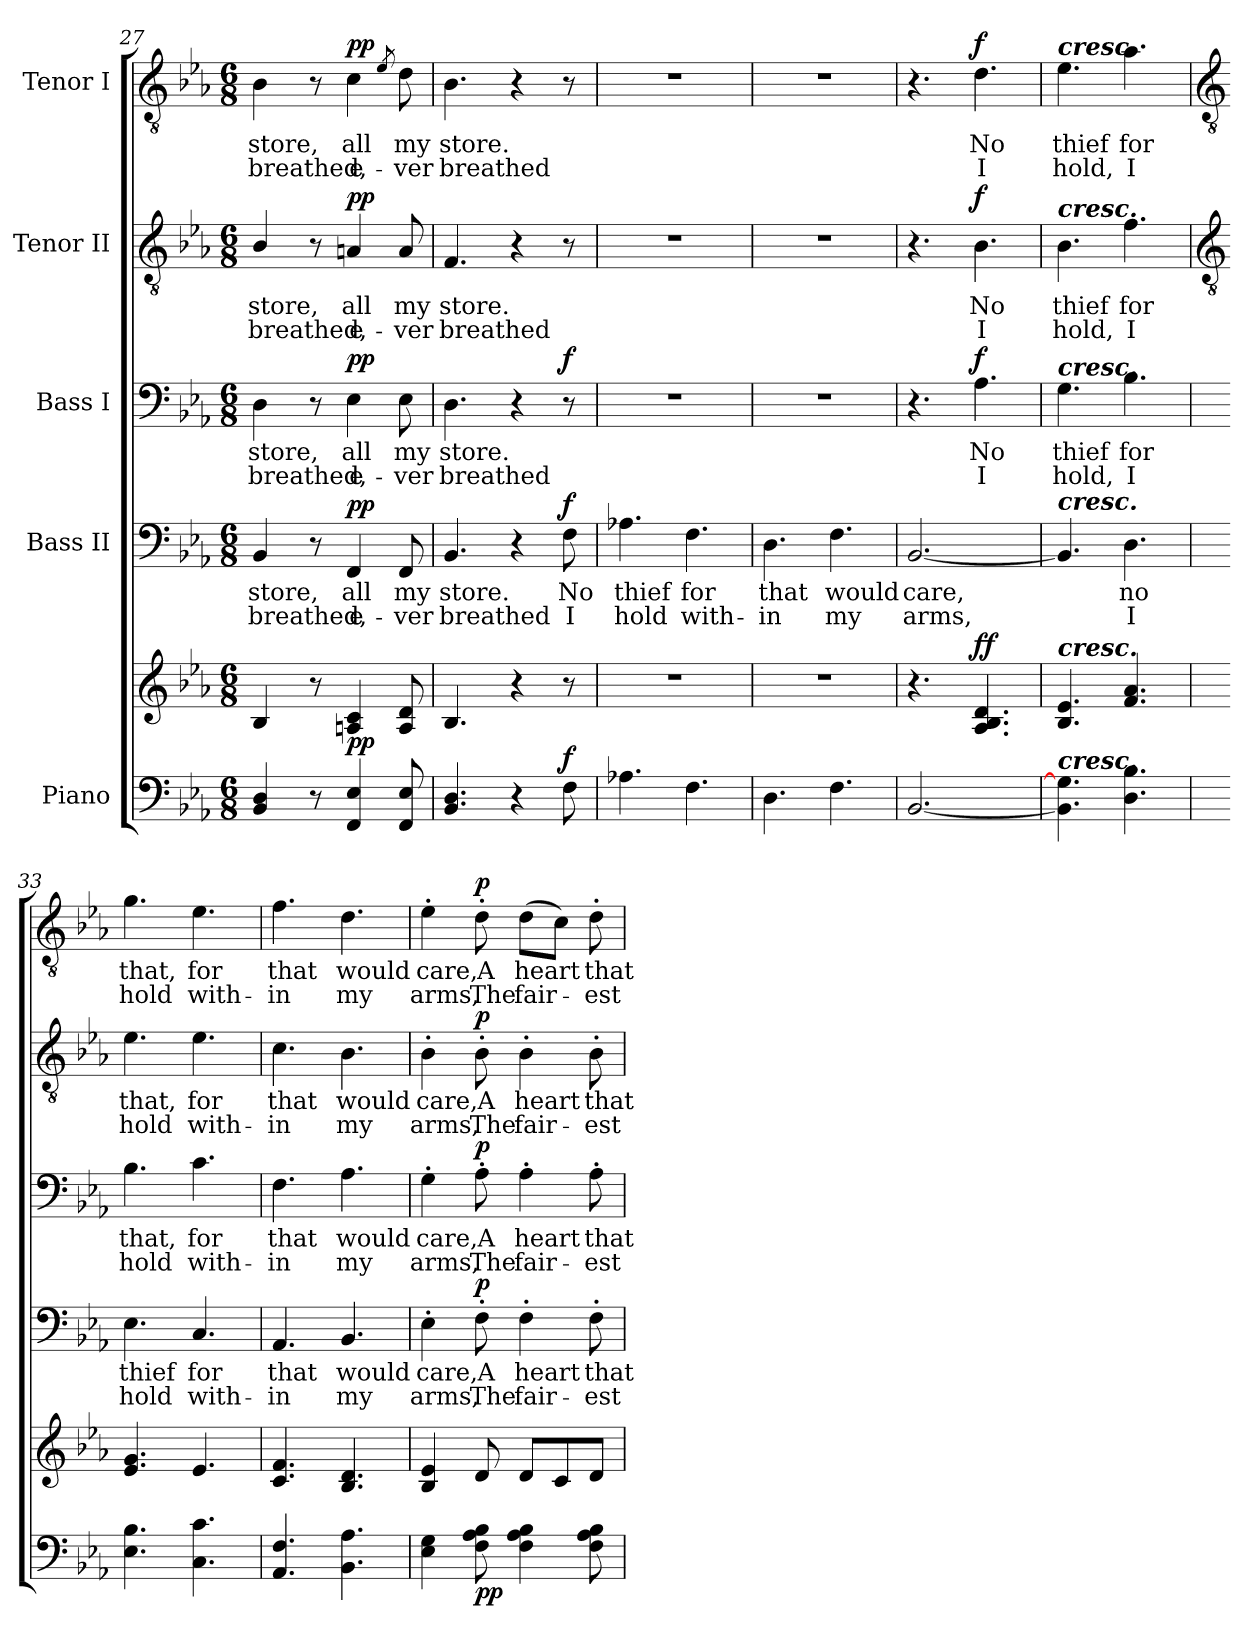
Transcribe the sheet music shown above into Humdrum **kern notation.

**kern	**kern	**dynam	**kern	**text	**text	**dynam	**kern	**text	**text	**dynam	**kern	**text	**text	**dynam	**kern	**text	**text	**dynam
*part5	*part5	*part5	*part4	*part4	*part4	*part4	*part3	*part3	*part3	*part3	*part2	*part2	*part2	*part2	*part1	*part1	*part1	*part1
*staff6	*staff5	*staff5/6	*staff4	*staff4	*staff4	*staff4	*staff3	*staff3	*staff3	*staff3	*staff2	*staff2	*staff2	*staff2	*staff1	*staff1	*staff1	*staff1
*I"Piano	*	*	*I"Bass II	*	*	*	*I"Bass I	*	*	*	*I"Tenor II	*	*	*	*I"Tenor I	*	*	*
!!LO:LB:g=z
*clefF4	*clefG2	*	*clefF4	*	*	*	*clefF4	*	*	*	*clefGv2	*	*	*	*clefGv2	*	*	*
*k[b-e-a-]	*k[b-e-a-]	*	*k[b-e-a-]	*	*	*	*k[b-e-a-]	*	*	*	*k[b-e-a-]	*	*	*	*k[b-e-a-]	*	*	*
*E-:	*E-:	*	*E-:	*	*	*	*E-:	*	*	*	*E-:	*	*	*	*E-:	*	*	*
*M6/8	*M6/8	*	*M6/8	*	*	*	*M6/8	*	*	*	*M6/8	*	*	*	*M6/8	*	*	*
=27	=27	=27	=27	=27	=27	=27	=27	=27	=27	=27	=27	=27	=27	=27	=27	=27	=27	=27
!	!	!	!	!LO:LY:b	!LO:LY:b	!	!	!LO:LY:b	!LO:LY:b	!	!	!LO:LY:b	!LO:LY:b	!	!	!LO:LY:b	!LO:LY:b	!
4BB- 4D	4B-	.	4BB-	store,	breathed,	.	4D	store,	breathed,	.	4B-/	store,	breathed,	.	4B-	store,	breathed,	.
8r	8r	.	8r	.	.	.	8r	.	.	.	8r	.	.	.	8r	.	.	.
!	!	!LO:DY:b	!	!LO:LY:b	!LO:LY:b	!LO:DY:b	!	!LO:LY:b	!LO:LY:b	!LO:DY:b	!	!LO:LY:b	!LO:LY:b	!LO:DY:b	!	!LO:LY:b	!LO:LY:b	!LO:DY:b
4FF 4E-	4An 4c	pp	4FF	all	e-	pp	4E-	all	e-	pp	4An	all	e-	pp	4c	all	e-	pp
.	.	.	.	.	.	.	.	.	.	.	.	.	.	.	8qe-/	.	.	.
!	!	!	!	!LO:LY:b	!LO:LY:b	!	!	!LO:LY:b	!LO:LY:b	!	!	!LO:LY:b	!LO:LY:b	!	!	!LO:LY:b	!LO:LY:b	!
8FF 8E-	8A 8d	.	8FF	-my	ver	.	8E-	-my	ver	.	8A	-my	ver	.	8d	-my	ver	.
=28	=28	=28	=28	=28	=28	=28	=28	=28	=28	=28	=28	=28	=28	=28	=28	=28	=28	=28
!	!	!	!	!LO:LY:b	!LO:LY:b	!	!	!LO:LY:b	!LO:LY:b	!	!	!LO:LY:b	!LO:LY:b	!	!	!LO:LY:b	!LO:LY:b	!
4.BB- 4.D	4.B-	.	4.BB-	store.	breathed	.	4.D	store.	breathed	.	4.F	store.	breathed	.	4.B-	store.	breathed	.
4r	4r	.	4r	.	.	.	4r	.	.	.	4r	.	.	.	4r	.	.	.
!	!	!LO:DY:a=2	!	!LO:LY:b	!LO:LY:b	!LO:DY:b	!	!	!	!LO:DY:a	!	!	!	!	!	!	!	!
8F	8r	f	8F	No	I	f	8r	.	.	f	8r	.	.	.	8r	.	.	.
=29	=29	=29	=29	=29	=29	=29	=29	=29	=29	=29	=29	=29	=29	=29	=29	=29	=29	=29
!	!LO:N:vis=1	!	!	!LO:LY:b	!LO:LY:b	!	!LO:N:vis=1	!	!	!	!LO:N:vis=1	!	!	!	!LO:N:vis=1	!	!	!
4.A-X	2.r	.	4.A-X	thief	hold	.	2.r	.	.	.	2.r	.	.	.	2.r	.	.	.
!	!	!	!	!LO:LY:b	!LO:LY:b	!	!	!	!	!	!	!	!	!	!	!	!	!
4.F	.	.	4.F	for	with-	.	.	.	.	.	.	.	.	.	.	.	.	.
=30	=30	=30	=30	=30	=30	=30	=30	=30	=30	=30	=30	=30	=30	=30	=30	=30	=30	=30
!	!LO:N:vis=1	!	!	!LO:LY:b	!LO:LY:b	!	!LO:N:vis=1	!	!	!	!LO:N:vis=1	!	!	!	!LO:N:vis=1	!	!	!
4.D	2.r	.	4.D	-that	in	.	2.r	.	.	.	2.r	.	.	.	2.r	.	.	.
!	!	!	!	!LO:LY:b	!LO:LY:b	!	!	!	!	!	!	!	!	!	!	!	!	!
4.F	.	.	4.F	would	my	.	.	.	.	.	.	.	.	.	.	.	.	.
=31	=31	=31	=31	=31	=31	=31	=31	=31	=31	=31	=31	=31	=31	=31	=31	=31	=31	=31
!	!	!	!	!LO:LY:b	!LO:LY:b	!	!	!	!	!	!	!	!	!	!	!	!	!
[2.BB-	4.r	.	[2.BB-	care,	arms,	.	4.r	.	.	.	4.r	.	.	.	4.r	.	.	.
!	!	!LO:DY:a	!	!	!	!	!	!LO:LY:b	!LO:LY:b	!	!	!LO:LY:b	!LO:LY:b	!	!	!LO:LY:b	!LO:LY:b	!
!	!	!LO:DY:n=1:b	!	!	!	!	!	!	!	!LO:DY:b	!	!	!	!LO:DY:b	!	!	!	!LO:DY:b
.	4.A- 4.B- 4.d	f f	.	.	.	.	4.A-	No	I	f	4.B-	No	I	f	4.d	No	I	f
=32	=32	=32	=32	=32	=32	=32	=32	=32	=32	=32	=32	=32	=32	=32	=32	=32	=32	=32
!	!	!	!	!	!	!	!	!	!	!	!	!	!	!	!LO:TX:a:Bi:t=cresc.	!	!	!
!	!	!	!	!	!	!	!	!	!	!	!LO:TX:a:Bi:t=cresc.	!	!	!	!	!	!	!
!	!	!	!	!	!	!	!LO:TX:a:Bi:t=cresc.	!	!	!	!	!	!	!	!	!	!	!
!	!	!	!LO:TX:a:Bi:t=cresc.	!	!	!	!	!	!	!	!	!	!	!	!	!	!	!
!	!LO:TX:a:Bi:t=cresc.	!	!	!	!	!	!	!	!	!	!	!	!	!	!	!	!	!
!LO:TX:a:Bi:t=cresc.	!	!	!	!	!	!	!	!	!	!	!	!	!	!	!	!	!	!
!	!	!	!	!	!	!	!	!LO:LY:b	!LO:LY:b	!	!	!LO:LY:b	!LO:LY:b	!	!	!LO:LY:b	!LO:LY:b	!
4.BB-] 4.G]	4.B- 4.e-	.	4.BB-]	.	.	.	4.G	thief	hold,	.	4.B-	thief	hold,	.	4.e-	thief	hold,	.
!	!	!	!	!LO:LY:b	!LO:LY:b	!	!	!LO:LY:b	!LO:LY:b	!	!	!LO:LY:b	!LO:LY:b	!	!	!LO:LY:b	!LO:LY:b	!
4.D 4.B-	4.f 4.a-	.	4.D	no	I	.	4.B-	for	I	.	4.f	for	I	.	4.a-	for	I	.
!!LO:LB:g=z
=33	=33	=33	=33	=33	=33	=33	=33	=33	=33	=33	=33	=33	=33	=33	=33	=33	=33	=33
*	*	*	*	*	*	*	*	*	*	*	*clefGv2	*	*	*	*clefGv2	*	*	*
!	!	!	!	!LO:LY:b	!LO:LY:b	!	!	!LO:LY:b	!LO:LY:b	!	!	!LO:LY:b	!LO:LY:b	!	!	!LO:LY:b	!LO:LY:b	!
4.E- 4.B-	4.e- 4.g	.	4.E-	thief	hold	.	4.B-	that,	hold	.	4.e-	that,	hold	.	4.g	that,	hold	.
!	!	!	!	!LO:LY:b	!LO:LY:b	!	!	!LO:LY:b	!LO:LY:b	!	!	!LO:LY:b	!LO:LY:b	!	!	!LO:LY:b	!LO:LY:b	!
4.C 4.c	4.e-	.	4.C	for	with-	.	4.c	for	with-	.	4.e-	for	with-	.	4.e-	for	with-	.
=34	=34	=34	=34	=34	=34	=34	=34	=34	=34	=34	=34	=34	=34	=34	=34	=34	=34	=34
!	!	!	!	!LO:LY:b	!LO:LY:b	!	!	!LO:LY:b	!LO:LY:b	!	!	!LO:LY:b	!LO:LY:b	!	!	!LO:LY:b	!LO:LY:b	!
4.AA- 4.F	4.c 4.f	.	4.AA-	-that	in	.	4.F	-that	in	.	4.c	-that	in	.	4.f	-that	in	.
!	!	!	!	!LO:LY:b	!LO:LY:b	!	!	!LO:LY:b	!LO:LY:b	!	!	!LO:LY:b	!LO:LY:b	!	!	!LO:LY:b	!LO:LY:b	!
4.BB- 4.A-	4.B- 4.d	.	4.BB-	would	my	.	4.A-	would	my	.	4.B-	would	my	.	4.d	would	my	.
=35	=35	=35	=35	=35	=35	=35	=35	=35	=35	=35	=35	=35	=35	=35	=35	=35	=35	=35
!	!	!	!	!LO:LY:b	!LO:LY:b	!	!	!LO:LY:b	!LO:LY:b	!	!	!LO:LY:b	!LO:LY:b	!	!	!LO:LY:b	!LO:LY:b	!
4E- 4G	4B- 4e-	.	4E-'	care,	arms,	.	4G'	care,	arms,	.	4B-'	care,	arms,	.	4e-'	care,	arms,	.
!	!	!LO:DY:b=2	!	!LO:LY:b	!LO:LY:b	!	!	!LO:LY:b	!LO:LY:b	!	!	!LO:LY:b	!LO:LY:b	!	!	!LO:LY:b	!LO:LY:b	!
!	!	!LO:DY:n=1:b	!	!	!	!LO:DY:b	!	!	!	!LO:DY:b	!	!	!	!LO:DY:b	!	!	!	!LO:DY:b
8F 8A- 8B-	8d	p p	8F'	A	The	p	8A-'	A	The	p	8B-'	A	The	p	8d'	A	The	p
!	!	!	!	!LO:LY:b	!LO:LY:b	!	!	!LO:LY:b	!LO:LY:b	!	!	!LO:LY:b	!LO:LY:b	!	!	!LO:LY:b	!LO:LY:b	!
4F 4A- 4B-	8dL	.	4F'	heart	fair-	.	4A-'	heart	fair-	.	4B-'	heart	fair-	.	(>8dL	heart	fair-	.
.	8c	.	.	.	.	.	.	.	.	.	.	.	.	.	8cJ)	.	.	.
!	!	!	!	!LO:LY:b	!LO:LY:b	!	!	!LO:LY:b	!LO:LY:b	!	!	!LO:LY:b	!LO:LY:b	!	!	!LO:LY:b	!LO:LY:b	!
8F 8A- 8B-	8dJ	.	8F'	-that	est	.	8A-'	-that	est	.	8B-'	-that	est	.	8d'	that	est	.
=	=	=	=	=	=	=	=	=	=	=	=	=	=	=	=	=	=	=
*-	*-	*-	*-	*-	*-	*-	*-	*-	*-	*-	*-	*-	*-	*-	*-	*-	*-	*-
